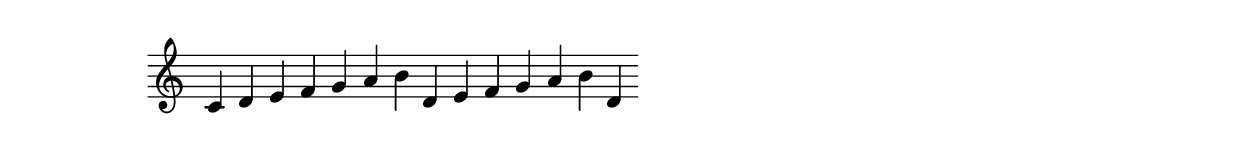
#(ly:set-option 'midi-extension "mid")
\version "2.12.3"
\include "english.ly"
\header{ 
}
%{

S R G m P D N R G m P D N R 

%}
melody = {
\once \override Staff.TimeSignature #'stencil = ##f
\clef treble
\key c 
\major
\cadenzaOn
  c'4 d'4 e'4 f'4 g'4 a'4 b'4 d'4 e'4 f'4 g'4 a'4 b'4 d'4 \break 
 }
text = \lyricmode {
              
}
\score{

<<
\new Voice = "one" {
\melody
}
\new Lyrics \lyricsto "one" \text
>>
\layout {
\context {
\Score
}
}
\midi {
\context {
\Score
tempoWholesPerMinute = #(ly:make-moment 200 4)
}
}
}